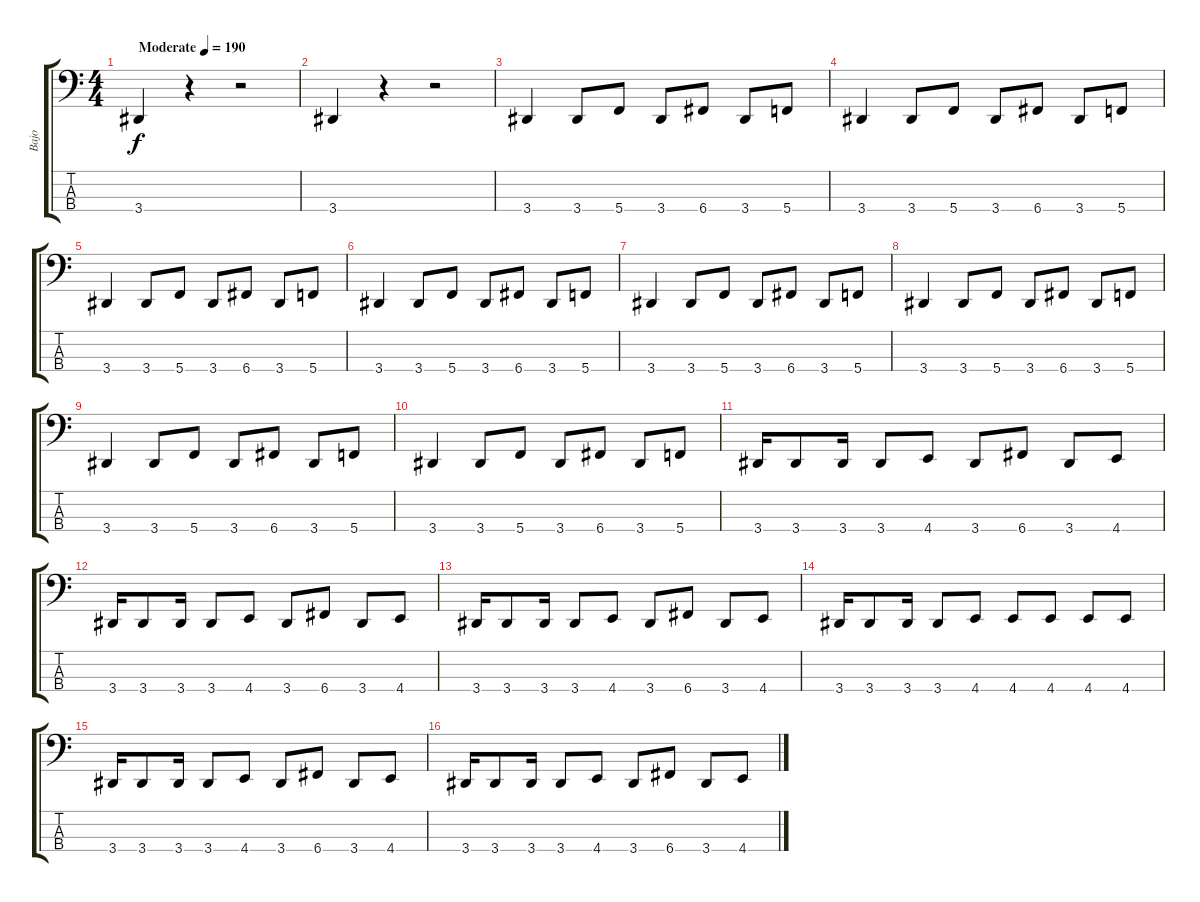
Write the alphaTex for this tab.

\track ("Bajo" "Bajo") {instrument electricbassfinger}
\staff {score tabs}
\tuning (F2 C2 G1 C1) {hide}
\ts (4 4)
\tempo (190 "Moderate")
\clef f4
\ks c
3.4.4{dy f instrument electricbassfinger} r.4 r.2 |
3.4.4 r.4 r.2 |
3.4.4 3.4.8 5.4.8 3.4.8 6.4.8 3.4.8 5.4.8 |
3.4.4 3.4.8 5.4.8 3.4.8 6.4.8 3.4.8 5.4.8 |
3.4.4 3.4.8 5.4.8 3.4.8 6.4.8 3.4.8 5.4.8 |
3.4.4 3.4.8 5.4.8 3.4.8 6.4.8 3.4.8 5.4.8 |
3.4.4 3.4.8 5.4.8 3.4.8 6.4.8 3.4.8 5.4.8 |
3.4.4 3.4.8 5.4.8 3.4.8 6.4.8 3.4.8 5.4.8 |
3.4.4 3.4.8 5.4.8 3.4.8 6.4.8 3.4.8 5.4.8 |
3.4.4 3.4.8 5.4.8 3.4.8 6.4.8 3.4.8 5.4.8 |
3.4.16 3.4.8 3.4.16 3.4.8 4.4.8 3.4.8 6.4.8 3.4.8 4.4.8 |
3.4.16 3.4.8 3.4.16 3.4.8 4.4.8 3.4.8 6.4.8 3.4.8 4.4.8 |
3.4.16 3.4.8 3.4.16 3.4.8 4.4.8 3.4.8 6.4.8 3.4.8 4.4.8 |
3.4.16 3.4.8 3.4.16 3.4.8 4.4.8 4.4.8 4.4.8 4.4.8 4.4.8 |
3.4.16 3.4.8 3.4.16 3.4.8 4.4.8 3.4.8 6.4.8 3.4.8 4.4.8 |
3.4.16 3.4.8 3.4.16 3.4.8 4.4.8 3.4.8 6.4.8 3.4.8 4.4.8
